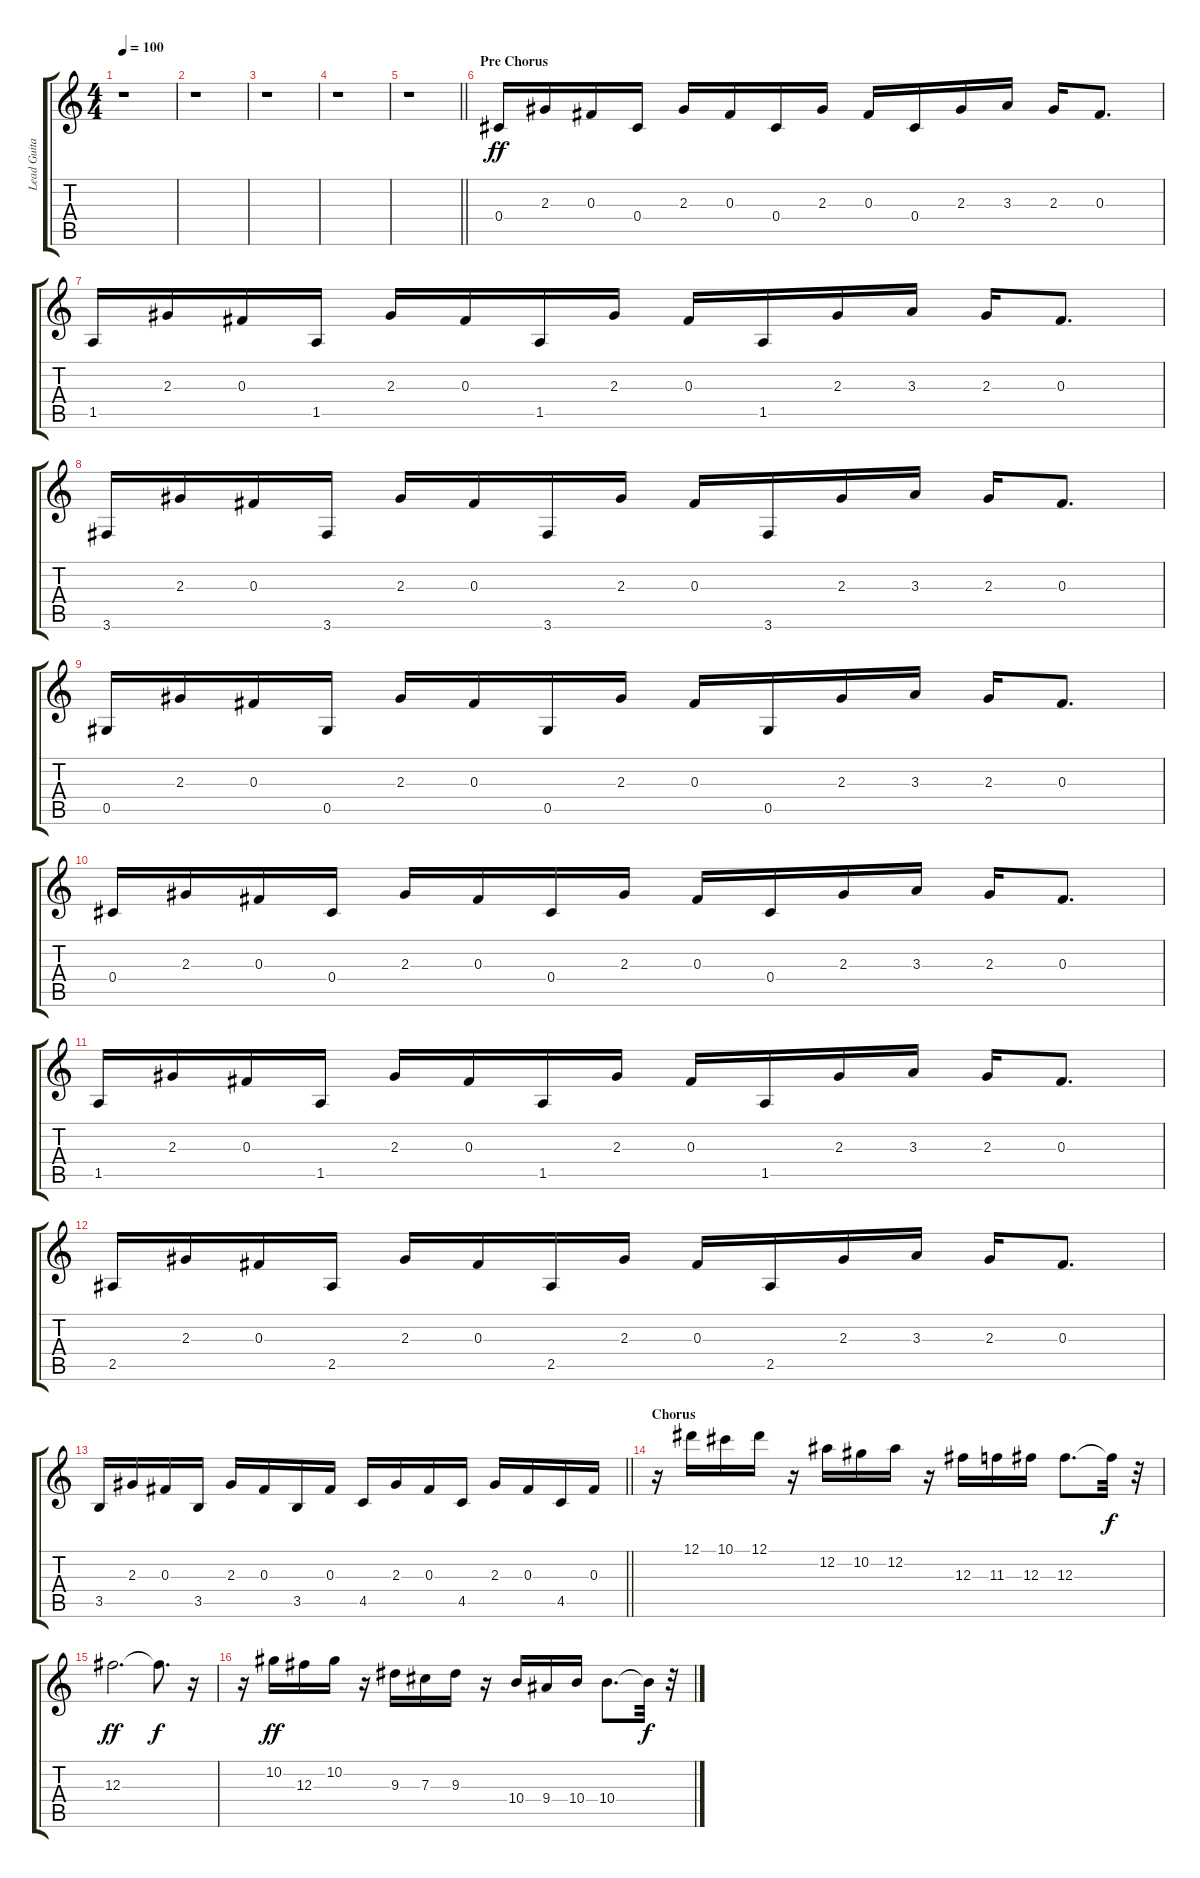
\track ("Lead Guitar" "Lead Guita") {instrument distortionguitar}
\staff {score tabs}
\tuning (Eb4 Bb3 Gb3 Db3 Ab2 Eb2) {hide}
\ts (4 4)
\tempo 100
\clef g2
\ks c
r.1{dy f} |
r.1 |
r.1 |
r.1 |
\barLineRight lightlight
r.1 |
\section ("" "Pre Chorus")
0.4.16{dy ff} 2.3.16 0.3.16 0.4.16 2.3.16 0.3.16 0.4.16 2.3.16 0.3.16 0.4.16 2.3.16 3.3.16 2.3.16 0.3.8{d} |
1.5.16 2.3.16 0.3.16 1.5.16 2.3.16 0.3.16 1.5.16 2.3.16 0.3.16 1.5.16 2.3.16 3.3.16 2.3.16 0.3.8{d} |
3.6.16 2.3.16 0.3.16 3.6.16 2.3.16 0.3.16 3.6.16 2.3.16 0.3.16 3.6.16 2.3.16 3.3.16 2.3.16 0.3.8{d} |
0.5.16 2.3.16 0.3.16 0.5.16 2.3.16 0.3.16 0.5.16 2.3.16 0.3.16 0.5.16 2.3.16 3.3.16 2.3.16 0.3.8{d} |
0.4.16 2.3.16 0.3.16 0.4.16 2.3.16 0.3.16 0.4.16 2.3.16 0.3.16 0.4.16 2.3.16 3.3.16 2.3.16 0.3.8{d} |
1.5.16 2.3.16 0.3.16 1.5.16 2.3.16 0.3.16 1.5.16 2.3.16 0.3.16 1.5.16 2.3.16 3.3.16 2.3.16 0.3.8{d} |
2.5.16 2.3.16 0.3.16 2.5.16 2.3.16 0.3.16 2.5.16 2.3.16 0.3.16 2.5.16 2.3.16 3.3.16 2.3.16 0.3.8{d} |
\barLineRight lightlight
3.5.16 2.3.16 0.3.16 3.5.16 2.3.16 0.3.16 3.5.16 0.3.16 4.5.16 2.3.16 0.3.16 4.5.16 2.3.16 0.3.16 4.5.16 0.3.16 |
\section ("" "Chorus")
r.16 12.1.16 10.1.16 12.1.16 r.16 12.2.16 10.2.16 12.2.16 r.16 12.3.16 11.3.16 12.3.16 12.3.8{d} 12.3{t}.32{dy f} r.32 |
12.3.2{d dy ff} 12.3{t}.8{d dy f} r.16 |
r.16 10.2.16{dy ff} 12.3.16 10.2.16 r.16 9.3.16 7.3.16 9.3.16 r.16 10.4.16 9.4.16 10.4.16 10.4.8{d} 10.4{t}.32{dy f} r.32
